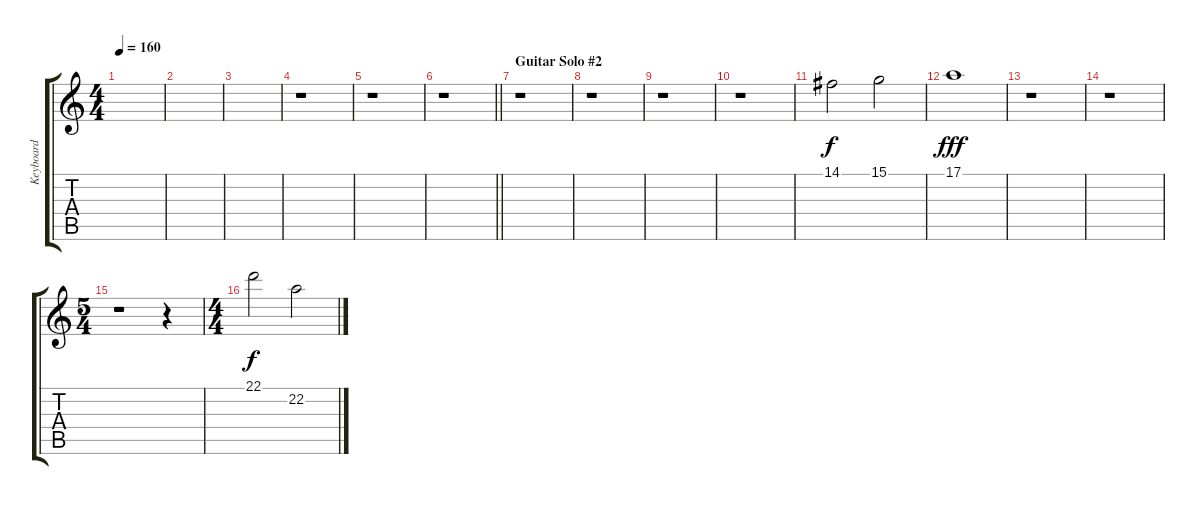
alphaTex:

\track ("Keyboard" "Keyboard") {instrument electricpiano2}
\staff {score tabs}
\tuning (E4 B3 G3 D3 A2 E2) {hide}
\ts (4 4)
\tempo 160
\clef g2
\ks c
|
|
|
r.1 |
r.1 |
\barLineRight lightlight
r.1 |
\section ("" "Guitar Solo #2")
r.1 |
r.1 |
r.1 |
r.1 |
14.1.2 15.1.2 |
17.1.1{dy fff} |
r.1 |
r.1 |
\ts (5 4)
r.1 r.4 |
\ts (4 4)
22.1.2{dy f} 22.2.2
